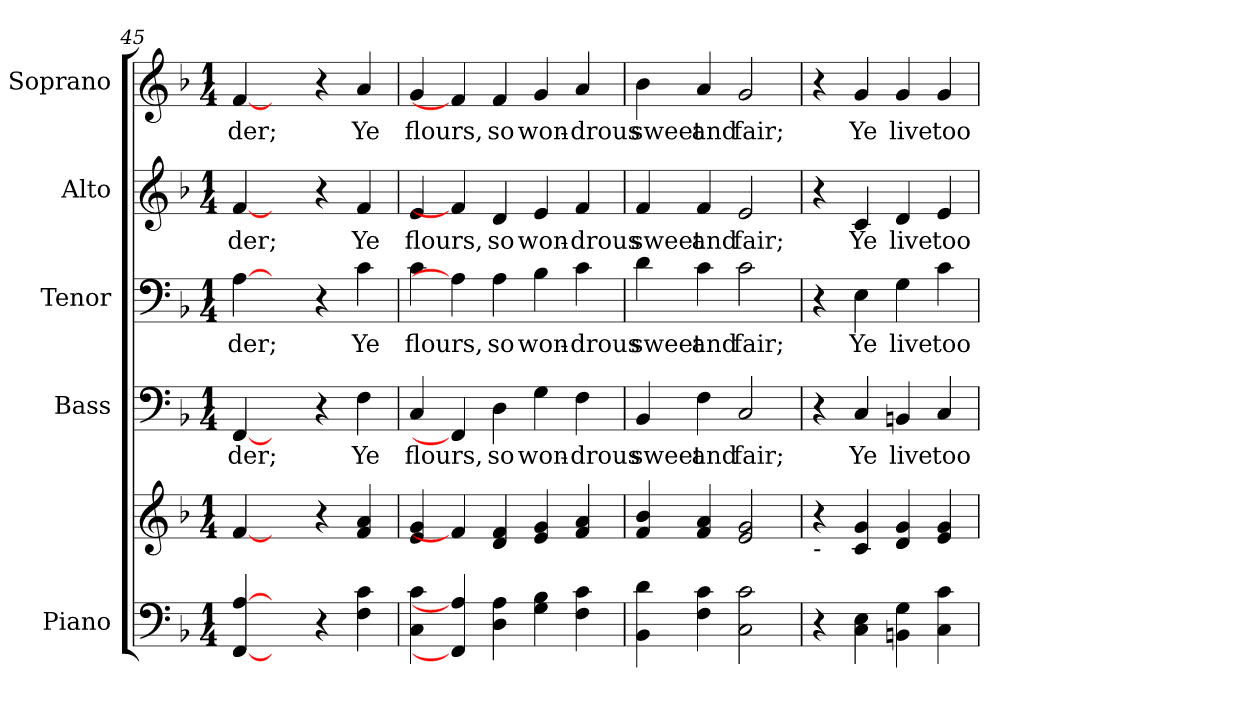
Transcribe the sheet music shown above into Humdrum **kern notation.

**kern	**kern	**kern	**text	**kern	**text	**kern	**text	**kern	**text
*part5	*part5	*part4	*part4	*part3	*part3	*part2	*part2	*part1	*part1
*staff6	*staff5	*staff4	*staff4	*staff3	*staff3	*staff2	*staff2	*staff1	*staff1
*I"Piano	*	*I"Bass	*	*I"Tenor	*	*I"Alto	*	*I"Soprano	*
*I'Pno.	*	*I'B.	*	*I'T.	*	*I'A.	*	*I'S.	*
!!LO:PB:g=z
*clefF4	*clefG2	*clefF4	*	*clefF4	*	*clefG2	*	*clefG2	*
*k[b-]	*k[b-]	*k[b-]	*	*k[b-]	*	*k[b-]	*	*k[b-]	*
*F:	*F:	*F:	*	*F:	*	*F:	*	*F:	*
*M1/4	*M1/4	*M1/4	*	*M1/4	*	*M1/4	*	*M1/4	*
=45	=45	=45	=45	=45	=45	=45	=45	=45	=45
!	!	!	!LO:LY:b:color=#000000	!	!	!	!	!	!
!	!	!	!	!	!LO:LY:b:color=#000000	!	!	!	!
!	!	!	!	!	!	!	!LO:LY:b:color=#000000	!	!
!	!	!	!	!	!	!	!	!	!LO:LY:b:color=#000000
[4FFi/ [4Ai	[4fi/	[4FFi/	-der;	[4Ai\	-der;	[4fi/	-der;	[4fi/	-der;
4ryy	4ryy	4ryy	.	4ryy	.	4ryy	.	4ryy	.
4r	4r	4r	.	4r	.	4r	.	4r	.
!	!	!	!LO:LY:b:color=#000000	!	!	!	!	!	!
!	!	!	!	!	!LO:LY:b:color=#000000	!	!	!	!
!	!	!	!	!	!	!	!LO:LY:b:color=#000000	!	!
!	!	!	!	!	!	!	!	!	!LO:LY:b:color=#000000
4Fi\ 4ci	4fi/ 4ai	4Fi\	Ye	4ci\	Ye	4fi/	Ye	4ai/	Ye
=46	=46	=46	=46	=46	=46	=46	=46	=46	=46
!	!	!	!LO:LY:b:color=#000000	!	!	!	!	!	!
!	!	!	!	!	!LO:LY:b:color=#000000	!	!	!	!
!	!	!	!	!	!	!	!LO:LY:b:color=#000000	!	!
!	!	!	!	!	!	!	!	!	!LO:LY:b:color=#000000
4Ci\ 4ci	4ei/ 4gi	4Ci/	flours,	4ci\	flours,	4ei/	flours,	4gi/	flours,
4FFi/] 4Ai]	4fi/]	4FFi/]	.	4Ai\]	.	4fi/]	.	4fi/]	.
!	!	!	!LO:LY:b:color=#000000	!	!	!	!	!	!
!	!	!	!	!	!LO:LY:b:color=#000000	!	!	!	!
!	!	!	!	!	!	!	!LO:LY:b:color=#000000	!	!
!	!	!	!	!	!	!	!	!	!LO:LY:b:color=#000000
4Di\ 4Ai	4di/ 4fi	4Di\	so	4Ai\	so	4di/	so	4fi/	so
!	!	!	!LO:LY:b:color=#000000	!	!	!	!	!	!
!	!	!	!	!	!LO:LY:b:color=#000000	!	!	!	!
!	!	!	!	!	!	!	!LO:LY:b:color=#000000	!	!
!	!	!	!	!	!	!	!	!	!LO:LY:b:color=#000000
4Gi\ 4B-i	4ei/ 4gi	4Gi\	won-	4B-i\	won-	4ei/	won-	4gi/	won-
!	!	!	!LO:LY:b:color=#000000	!	!	!	!	!	!
!	!	!	!	!	!LO:LY:b:color=#000000	!	!	!	!
!	!	!	!	!	!	!	!LO:LY:b:color=#000000	!	!
!	!	!	!	!	!	!	!	!	!LO:LY:b:color=#000000
4Fi\ 4ci	4fi/ 4ai	4Fi\	-drous	4ci\	-drous	4fi/	-drous	4ai/	-drous
=47	=47	=47	=47	=47	=47	=47	=47	=47	=47
!	!	!	!LO:LY:b:color=#000000	!	!	!	!	!	!
!	!	!	!	!	!LO:LY:b:color=#000000	!	!	!	!
!	!	!	!	!	!	!	!LO:LY:b:color=#000000	!	!
!	!	!	!	!	!	!	!	!	!LO:LY:b:color=#000000
4BB-i\ 4di	4fi/ 4b-i	4BB-i/	sweet	4di\	sweet	4fi/	sweet	4b-i\	sweet
!	!	!	!LO:LY:b:color=#000000	!	!	!	!	!	!
!	!	!	!	!	!LO:LY:b:color=#000000	!	!	!	!
!	!	!	!	!	!	!	!LO:LY:b:color=#000000	!	!
!	!	!	!	!	!	!	!	!	!LO:LY:b:color=#000000
4Fi\ 4ci	4fi/ 4ai	4Fi\	and	4ci\	and	4fi/	and	4ai/	and
!	!	!	!LO:LY:b:color=#000000	!	!	!	!	!	!
!	!	!	!	!	!LO:LY:b:color=#000000	!	!	!	!
!	!	!	!	!	!	!	!LO:LY:b:color=#000000	!	!
!	!	!	!	!	!	!	!	!	!LO:LY:b:color=#000000
2Ci\ 2ci	2ei/ 2gi	2Ci/	fair;	2ci\	fair;	2ei/	fair;	2gi/	fair;
!!LO:PB:g=z
=48	=48	=48	=48	=48	=48	=48	=48	=48	=48
!	!LO:TX:b:t=-	!	!	!	!	!	!	!	!
4r	4r	4r	.	4r	.	4r	.	4r	.
!	!	!	!LO:LY:b:color=#000000	!	!	!	!	!	!
!	!	!	!	!	!LO:LY:b:color=#000000	!	!	!	!
!	!	!	!	!	!	!	!LO:LY:b:color=#000000	!	!
!	!	!	!	!	!	!	!	!	!LO:LY:b:color=#000000
4Ci\ 4Ei	4ci/ 4gi	4Ci/	Ye	4Ei\	Ye	4ci/	Ye	4gi/	Ye
!	!	!	!LO:LY:b:color=#000000	!	!	!	!	!	!
!	!	!	!	!	!LO:LY:b:color=#000000	!	!	!	!
!	!	!	!	!	!	!	!LO:LY:b:color=#000000	!	!
!	!	!	!	!	!	!	!	!	!LO:LY:b:color=#000000
4BBni\ 4Gi	4di/ 4gi	4BBni/	live	4Gi\	live	4di/	live	4gi/	live
!	!	!	!LO:LY:b:color=#000000	!	!	!	!	!	!
!	!	!	!	!	!LO:LY:b:color=#000000	!	!	!	!
!	!	!	!	!	!	!	!LO:LY:b:color=#000000	!	!
!	!	!	!	!	!	!	!	!	!LO:LY:b:color=#000000
4Ci\ 4ci	4ei/ 4gi	4Ci/	too	4ci\	too	4ei/	too	4gi/	too
=	=	=	=	=	=	=	=	=	=
*-	*-	*-	*-	*-	*-	*-	*-	*-	*-
